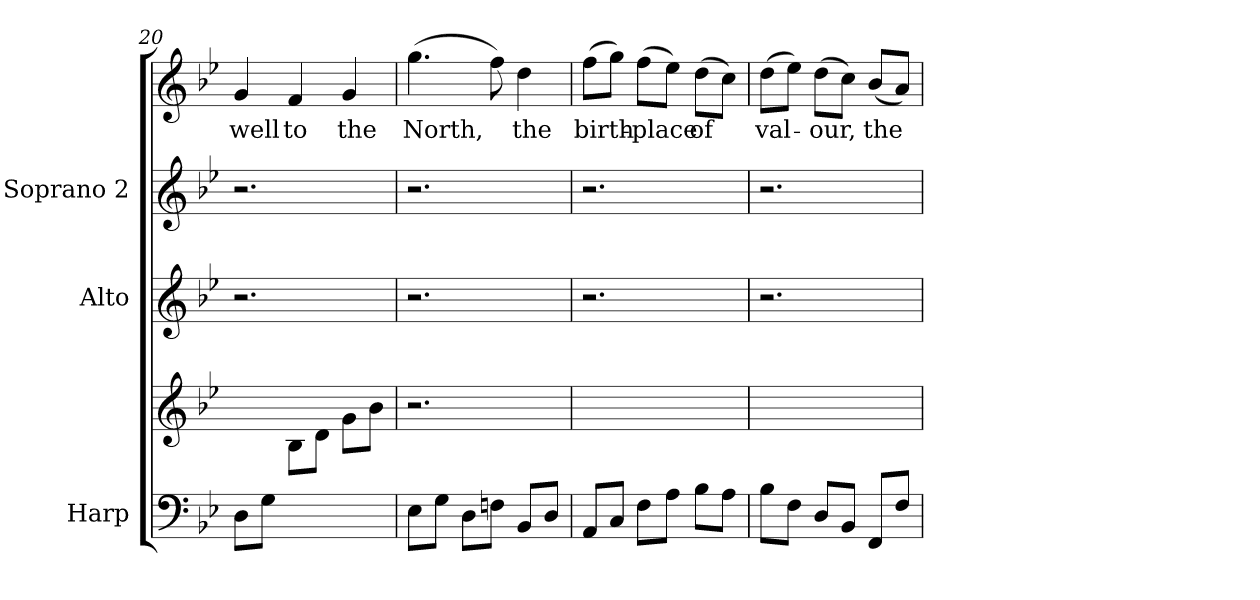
**kern	**kern	**kern	**kern	**kern	**text
*part4	*part4	*part3	*part2	*part1	*part1
*staff5	*staff4	*staff3	*staff2	*staff1	*staff1
*I"Harp	*	*I"Alto	*I"Soprano 2	*	*
*I'Hp	*	*	*	*	*
*clefF4	*clefG2	*clefG2	*clefG2	*clefG2	*
*k[b-e-]	*k[b-e-]	*k[b-e-]	*k[b-e-]	*k[b-e-]	*
*B-:	*B-:	*B-:	*B-:	*B-:	*
=20	=20	=20	=20	=20	=20
*	*^	*	*	*	*
8D\L	2.ryy	4ryy	2.r	2.r	4g/	-well
8G\J	.	.	.	.	.	.
2ryy	.	8B-\L	.	.	4f/	to
.	.	8d\J	.	.	.	.
.	.	8g\L	.	.	4g/	the
.	.	8b-\J	.	.	.	.
*	*v	*v	*	*	*	*
=21	=21	=21	=21	=21	=21
8E-\L	2.r	2.r	2.r	(4.gg\	North,
8G\J	.	.	.	.	.
8D\L	.	.	.	.	.
8Fn\J	.	.	.	8ff\)	.
8BB-/L	.	.	.	4dd\	the
8D/J	.	.	.	.	.
=22	=22	=22	=22	=22	=22
8AA/L	2.ryy	2.r	2.r	(8ff\L	birth-
8C/J	.	.	.	8gg\J)	.
8F\L	.	.	.	(8ff\L	-place
8A\J	.	.	.	8ee-\J)	.
8B-\L	.	.	.	(8dd\L	of
8A\J	.	.	.	8cc\J)	.
!!LO:LB:g=z
=23	=23	=23	=23	=23	=23
8B-\L	2.ryy	2.r	2.r	(8dd\L	val-
8F\J	.	.	.	8ee-\J)	.
8D/L	.	.	.	(8dd\L	-our,
8BB-/J	.	.	.	8cc\J)	.
8FF/L	.	.	.	(8b-/L	the
8F/J	.	.	.	8a/J)	.
=	=	=	=	=	=
*-	*-	*-	*-	*-	*-
